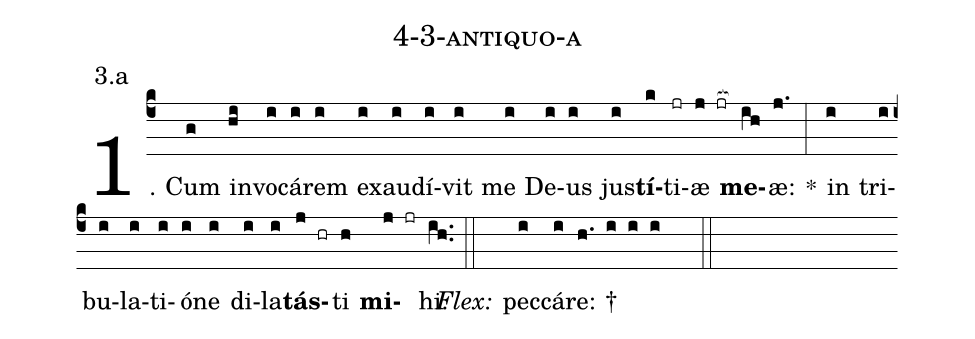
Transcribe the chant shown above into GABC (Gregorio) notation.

name: 4-3-antiquo-a;
annotation: 3.a;
%%
(c4)1. Cum(g) in(hi)vo(i)cá(i)rem(i) ex(i)au(i)dí(i)vit(i) me(i) De(i)us(i) jus(i)<b>tí</b>(k)ti(jr)æ(j jr[ocb:1{]) <b>me</b>(ih[ocb:0}])æ:(j.) *(:) in(i) tri(i)bu(i)la(i)ti(i)ó(i)ne(i) di(i)la(i)<b>tás</b>(j hr)ti(h) <b>mi</b>(j jr)hi.(ih..) (::)
<i>Flex:</i>()  pec(i)cá(i)re: †(h. i i i  ::)
